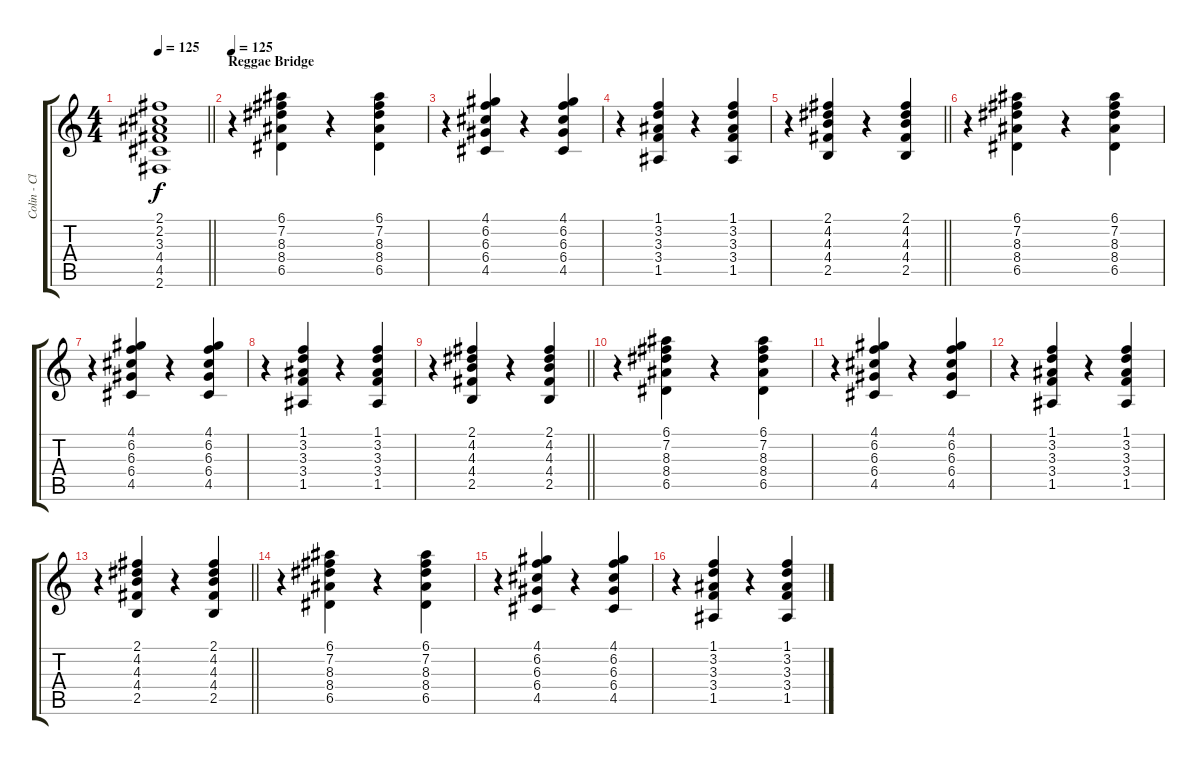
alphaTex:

\track ("Colin - Clean Guitar" "Colin - Cl") {instrument electricguitarclean}
\staff {score tabs}
\tuning (E4 B3 G3 D3 A2 E2) {hide}
\ts (4 4)
\tempo 130
\tempo 125
\clef g2
\barLineRight lightlight
\ks c
(2.1 2.2 3.3 4.4 4.5 2.6).1{dy f} |
\section ("" "Reggae Bridge")
\tempo 125
r.4 (6.1 7.2 8.3 8.4 6.5).4 r.4 (6.1 7.2 8.3 8.4 6.5).4 |
r.4 (4.1 6.2 6.3 6.4 4.5).4 r.4 (4.1 6.2 6.3 6.4 4.5).4 |
r.4 (1.1 3.2 3.3 3.4 1.5).4 r.4 (1.1 3.2 3.3 3.4 1.5).4 |
\barLineRight lightlight
r.4 (2.1 4.2 4.3 4.4 2.5).4 r.4 (2.1 4.2 4.3 4.4 2.5).4 |
r.4 (6.1 7.2 8.3 8.4 6.5).4 r.4 (6.1 7.2 8.3 8.4 6.5).4 |
r.4 (4.1 6.2 6.3 6.4 4.5).4 r.4 (4.1 6.2 6.3 6.4 4.5).4 |
r.4 (1.1 3.2 3.3 3.4 1.5).4 r.4 (1.1 3.2 3.3 3.4 1.5).4 |
\barLineRight lightlight
r.4 (2.1 4.2 4.3 4.4 2.5).4 r.4 (2.1 4.2 4.3 4.4 2.5).4 |
r.4 (6.1 7.2 8.3 8.4 6.5).4 r.4 (6.1 7.2 8.3 8.4 6.5).4 |
r.4 (4.1 6.2 6.3 6.4 4.5).4 r.4 (4.1 6.2 6.3 6.4 4.5).4 |
r.4 (1.1 3.2 3.3 3.4 1.5).4 r.4 (1.1 3.2 3.3 3.4 1.5).4 |
\barLineRight lightlight
r.4 (2.1 4.2 4.3 4.4 2.5).4 r.4 (2.1 4.2 4.3 4.4 2.5).4 |
r.4 (6.1 7.2 8.3 8.4 6.5).4 r.4 (6.1 7.2 8.3 8.4 6.5).4 |
r.4 (4.1 6.2 6.3 6.4 4.5).4 r.4 (4.1 6.2 6.3 6.4 4.5).4 |
r.4 (1.1 3.2 3.3 3.4 1.5).4 r.4 (1.1 3.2 3.3 3.4 1.5).4
